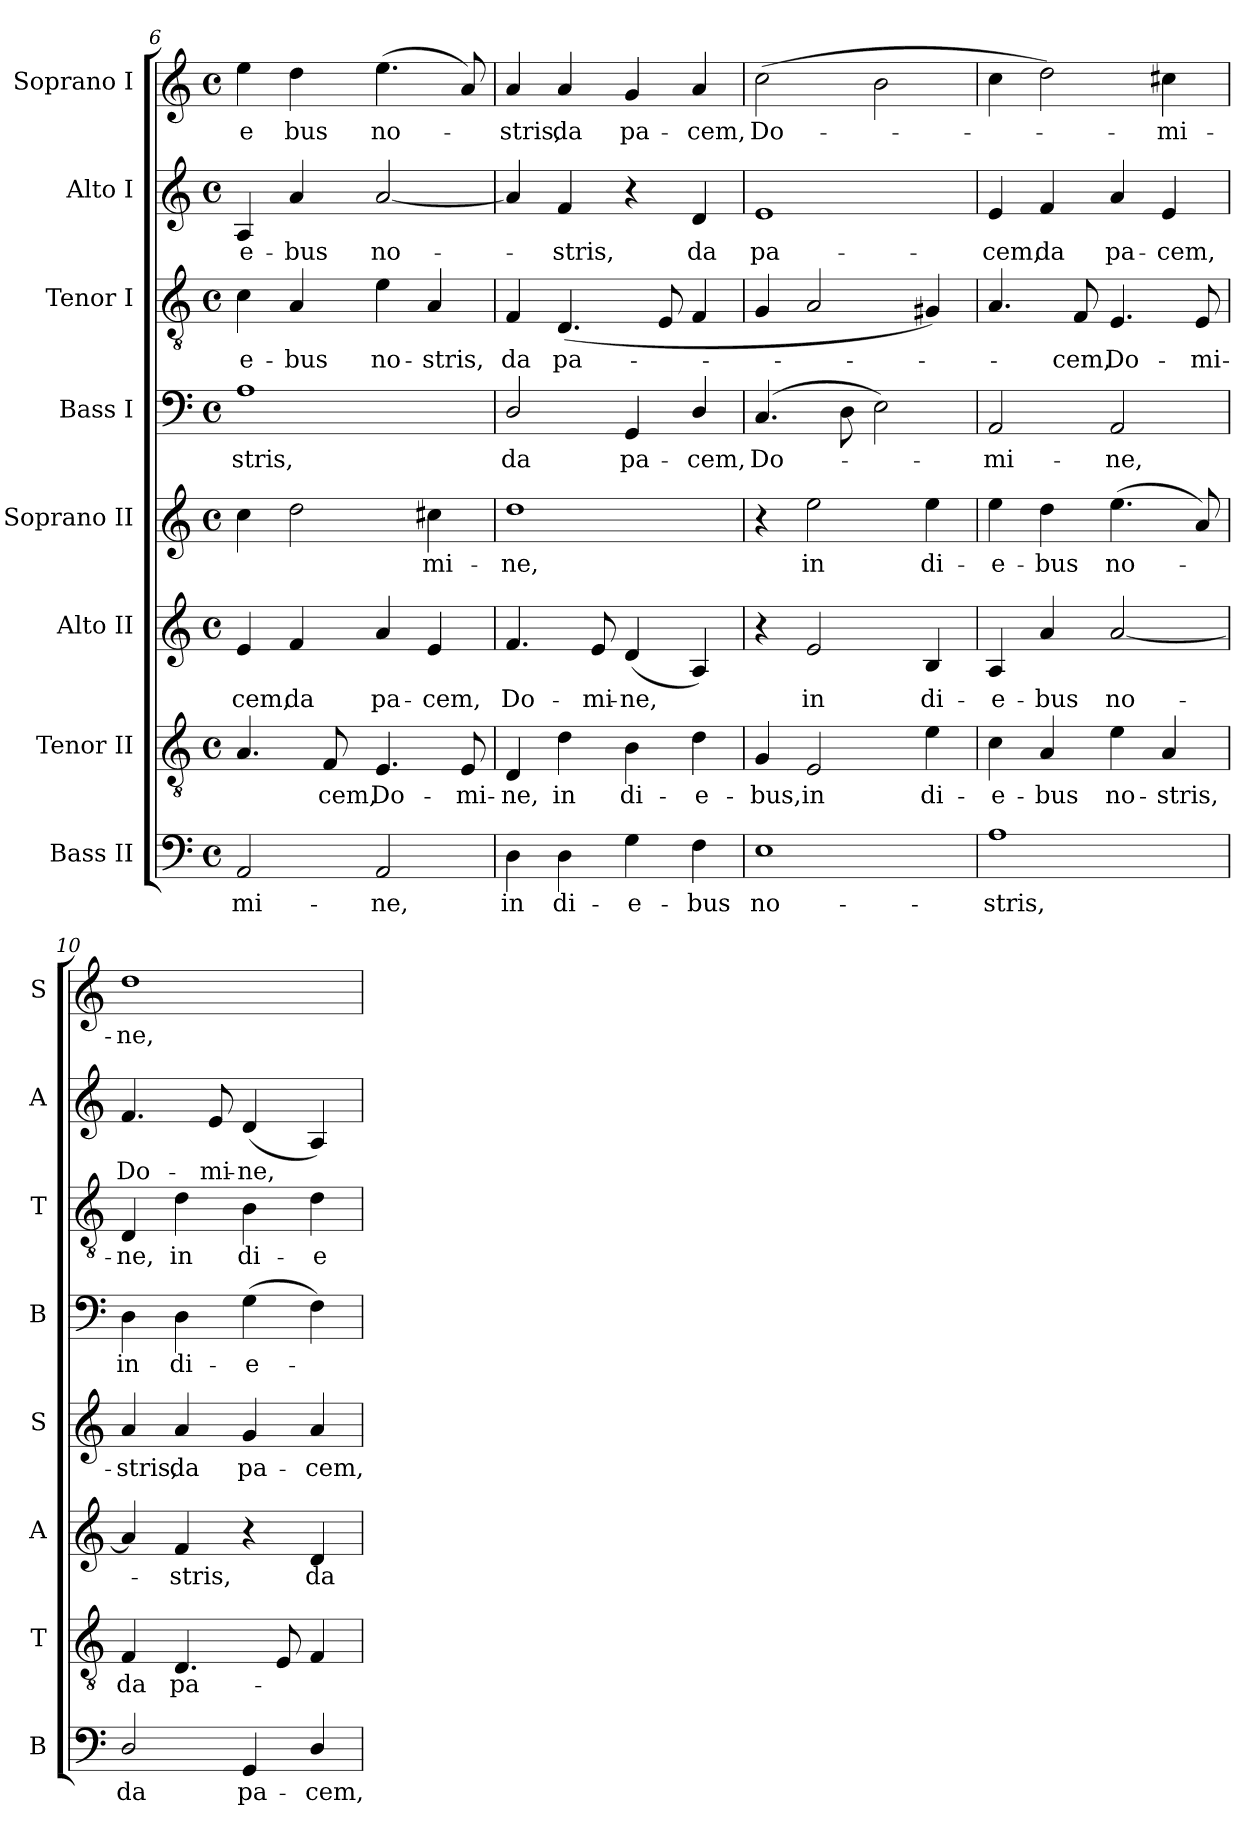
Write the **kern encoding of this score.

**kern	**text	**kern	**text	**kern	**text	**kern	**text	**kern	**text	**kern	**text	**kern	**text	**kern	**text
*part8	*part8	*part7	*part7	*part6	*part6	*part5	*part5	*part4	*part4	*part3	*part3	*part2	*part2	*part1	*part1
*staff8	*staff8	*staff7	*staff7	*staff6	*staff6	*staff5	*staff5	*staff4	*staff4	*staff3	*staff3	*staff2	*staff2	*staff1	*staff1
*I"Bass II	*	*I"Tenor II	*	*I"Alto II	*	*I"Soprano II	*	*I"Bass I	*	*I"Tenor I	*	*I"Alto I	*	*I"Soprano I	*
*I'B	*	*I'T	*	*I'A	*	*I'S	*	*I'B	*	*I'T	*	*I'A	*	*I'S	*
!!LO:LB:g=z
*clefF4	*	*clefGv2	*	*clefG2	*	*clefG2	*	*clefF4	*	*clefGv2	*	*clefG2	*	*clefG2	*
*k[]	*	*k[]	*	*k[]	*	*k[]	*	*k[]	*	*k[]	*	*k[]	*	*k[]	*
*C:	*	*C:	*	*C:	*	*C:	*	*C:	*	*C:	*	*C:	*	*C:	*
*M4/4	*	*M4/4	*	*M4/4	*	*M4/4	*	*M4/4	*	*M4/4	*	*M4/4	*	*M4/4	*
*met(c)	*	*met(c)	*	*met(c)	*	*met(c)	*	*met(c)	*	*met(c)	*	*met(c)	*	*met(c)	*
=6	=6	=6	=6	=6	=6	=6	=6	=6	=6	=6	=6	=6	=6	=6	=6
!	!LO:LY:b	!	!	!	!LO:LY:b	!	!	!	!LO:LY:b	!	!LO:LY:b	!	!LO:LY:b	!	!LO:LY:b
2AA	mi-	4.A	.	4e	-cem,	4cc	.	1A	-stris,	4c	-e-	4A	-e-	4ee	-e
!	!	!	!	!	!LO:LY:b	!	!	!	!	!	!LO:LY:b	!	!LO:LY:b	!	!LO:LY:b
.	.	.	.	4f	da	2dd	.	.	.	4A	-bus	4a	-bus	4dd	bus
!	!	!	!LO:LY:b	!	!	!	!	!	!	!	!	!	!	!	!
.	.	8F	cem,	.	.	.	.	.	.	.	.	.	.	.	.
!	!LO:LY:b	!	!LO:LY:b	!	!LO:LY:b	!	!	!	!	!	!LO:LY:b	!	!LO:LY:b	!	!LO:LY:b
2AA	-ne,	4.E	Do-	4a	pa-	.	.	.	.	4e	no-	[2a	no-	(<4.ee	no-
!	!	!	!	!	!LO:LY:b	!	!LO:LY:b	!	!	!	!LO:LY:b	!	!	!	!
.	.	.	.	4e	-cem,	4cc#X	mi-	.	.	4A	-stris,	.	.	.	.
!	!	!	!LO:LY:b	!	!	!	!	!	!	!	!	!	!	!	!
.	.	8E	-mi-	.	.	.	.	.	.	.	.	.	.	8a)	.
=7	=7	=7	=7	=7	=7	=7	=7	=7	=7	=7	=7	=7	=7	=7	=7
!	!LO:LY:b	!	!LO:LY:b	!	!LO:LY:b	!	!LO:LY:b	!	!LO:LY:b	!	!LO:LY:b	!	!	!	!LO:LY:b
4D	in	4D	-ne,	4.f	Do-	1dd	-ne,	2D/	da	4F	da	4a]	.	4a	stris,
!	!LO:LY:b	!	!LO:LY:b	!	!	!	!	!	!	!	!LO:LY:b	!	!LO:LY:b	!	!LO:LY:b
4D	di-	4d	in	.	.	.	.	.	.	(<4.D	pa-	4f	stris,	4a	da
!	!	!	!	!	!LO:LY:b	!	!	!	!	!	!	!	!	!	!
.	.	.	.	8e	-mi-	.	.	.	.	.	.	.	.	.	.
!	!LO:LY:b	!	!LO:LY:b	!	!LO:LY:b	!	!	!	!LO:LY:b	!	!	!	!	!	!LO:LY:b
4G	-e-	4B	di-	(<4d	-ne,	.	.	4GG	pa-	.	.	4r	.	4g	pa-
.	.	.	.	.	.	.	.	.	.	8E	.	.	.	.	.
!	!LO:LY:b	!	!LO:LY:b	!	!	!	!	!	!LO:LY:b	!	!	!	!LO:LY:b	!	!LO:LY:b
4F	-bus	4d	-e-	4A)	.	.	.	4D/	-cem,	4F	.	4d	da	4a	-cem,
=8	=8	=8	=8	=8	=8	=8	=8	=8	=8	=8	=8	=8	=8	=8	=8
!	!LO:LY:b	!	!LO:LY:b	!	!	!	!	!	!LO:LY:b	!	!	!	!LO:LY:b	!	!LO:LY:b
1E	no-	4G	-bus,	4r	.	4r	.	(>4.C	Do-	4G	.	1e	pa-	(>2cc	Do-
!	!	!	!LO:LY:b	!	!LO:LY:b	!	!LO:LY:b	!	!	!	!	!	!	!	!
.	.	2E	in	2e	in	2ee	in	.	.	2A	.	.	.	.	.
.	.	.	.	.	.	.	.	8D	.	.	.	.	.	.	.
.	.	.	.	.	.	.	.	2E)	.	.	.	.	.	2b	.
!	!	!	!LO:LY:b	!	!LO:LY:b	!	!LO:LY:b	!	!	!	!	!	!	!	!
.	.	4e	di-	4B	di-	4ee	di-	.	.	4G#X)	.	.	.	.	.
=9	=9	=9	=9	=9	=9	=9	=9	=9	=9	=9	=9	=9	=9	=9	=9
!	!LO:LY:b	!	!LO:LY:b	!	!LO:LY:b	!	!LO:LY:b	!	!LO:LY:b	!	!	!	!LO:LY:b	!	!
1A	-stris,	4c	-e-	4A	-e-	4ee	-e-	2AA	mi-	4.A	.	4e	-cem,	4cc	.
!	!	!	!LO:LY:b	!	!LO:LY:b	!	!LO:LY:b	!	!	!	!	!	!LO:LY:b	!	!
.	.	4A	-bus	4a	-bus	4dd	-bus	.	.	.	.	4f	da	2dd)	.
!	!	!	!	!	!	!	!	!	!	!	!LO:LY:b	!	!	!	!
.	.	.	.	.	.	.	.	.	.	8F	cem,	.	.	.	.
!	!	!	!LO:LY:b	!	!LO:LY:b	!	!LO:LY:b	!	!LO:LY:b	!	!LO:LY:b	!	!LO:LY:b	!	!
.	.	4e	no-	[2a	no-	(<4.ee	no-	2AA	-ne,	4.E	Do-	4a	pa-	.	.
!	!	!	!LO:LY:b	!	!	!	!	!	!	!	!	!	!LO:LY:b	!	!LO:LY:b
.	.	4A	-stris,	.	.	.	.	.	.	.	.	4e	-cem,	4cc#X	mi-
!	!	!	!	!	!	!	!	!	!	!	!LO:LY:b	!	!	!	!
.	.	.	.	.	.	8a)	.	.	.	8E	-mi-	.	.	.	.
=10	=10	=10	=10	=10	=10	=10	=10	=10	=10	=10	=10	=10	=10	=10	=10
!	!LO:LY:b	!	!LO:LY:b	!	!	!	!LO:LY:b	!	!LO:LY:b	!	!LO:LY:b	!	!LO:LY:b	!	!LO:LY:b
2D/	da	4F	da	4a]	.	4a	stris,	4D	in	4D	-ne,	4.f	Do-	1dd	-ne,
!	!	!	!LO:LY:b	!	!LO:LY:b	!	!LO:LY:b	!	!LO:LY:b	!	!LO:LY:b	!	!	!	!
.	.	4.D	pa-	4f	stris,	4a	da	4D	di-	4d	in	.	.	.	.
!	!	!	!	!	!	!	!	!	!	!	!	!	!LO:LY:b	!	!
.	.	.	.	.	.	.	.	.	.	.	.	8e	-mi-	.	.
!	!LO:LY:b	!	!	!	!	!	!LO:LY:b	!	!LO:LY:b	!	!LO:LY:b	!	!LO:LY:b	!	!
4GG	pa-	.	.	4r	.	4g	pa-	(>4G	-e-	4B	di-	(<4d	-ne,	.	.
.	.	8E	.	.	.	.	.	.	.	.	.	.	.	.	.
!	!LO:LY:b	!	!	!	!LO:LY:b	!	!LO:LY:b	!	!	!	!LO:LY:b	!	!	!	!
4D/	-cem,	4F	.	4d	da	4a	-cem,	4F)	.	4d	-e-	4A)	.	.	.
=	=	=	=	=	=	=	=	=	=	=	=	=	=	=	=
*-	*-	*-	*-	*-	*-	*-	*-	*-	*-	*-	*-	*-	*-	*-	*-
